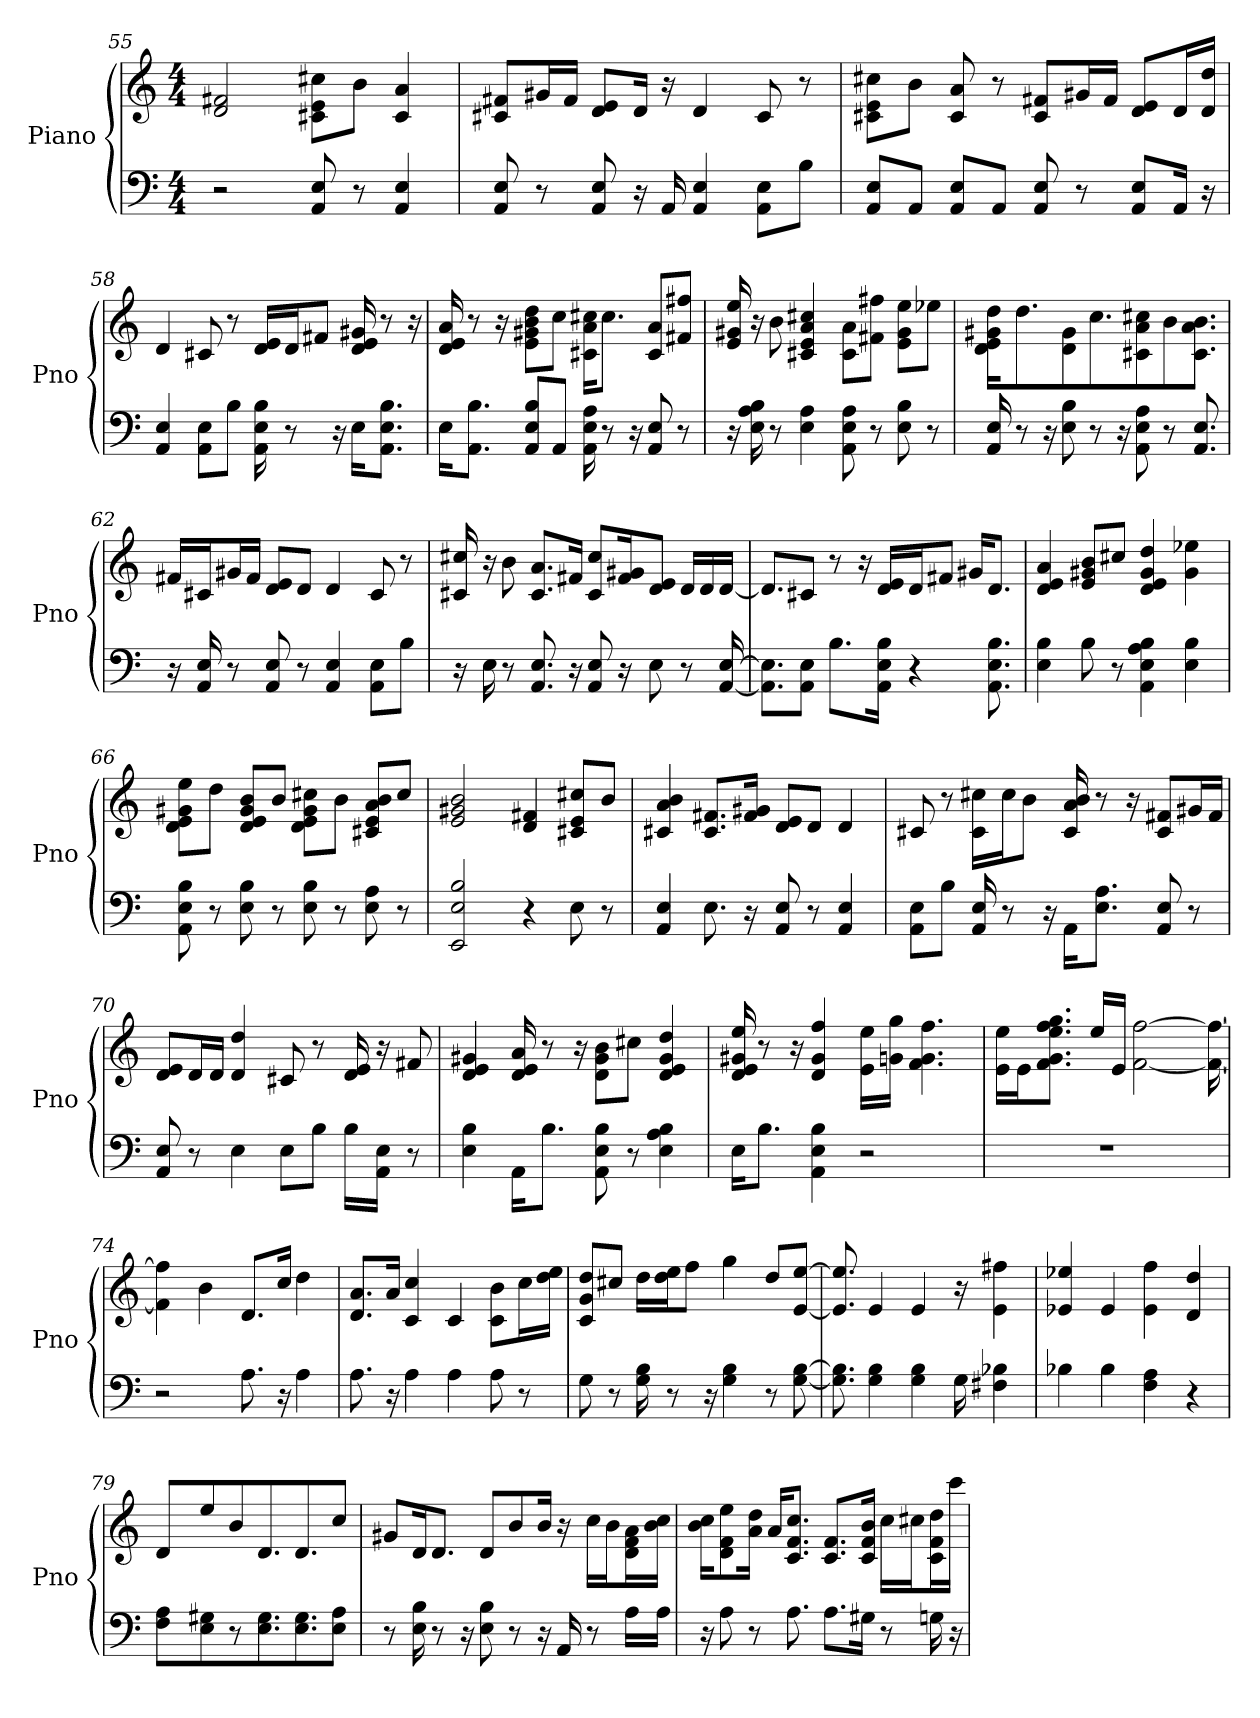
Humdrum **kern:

**kern	**kern
*part1	*part1
*staff2	*staff1
*I"Piano	*
*I'Pno	*
*clefF4	*clefG2
*k[]	*k[]
*C:	*C:
*M4/4	*M4/4
=55	=55
2r	2f# 2d
8AA 8E	8cc#\ 8e\ 8c#\L
8r	8b\J
4E 4AA	4c# 4a
=56	=56
8E 8AA	8f#/ 8c#/L
8r	16g#/L
.	16f#/JJ
8AA 8E	8d/ 8e/L
16r	16d/Jk
16AA	16r
4E 4AA	4d
8E\ 8AA\L	8c#
8B\J	8r
=57	=57
8E/ 8AA/L	8cc#\ 8c#\ 8e\L
8AA/J	8b\J
8E/ 8AA/L	8a 8c#
8AA/J	8r
8AA 8E	8f#/ 8c#/L
8r	16g#/L
.	16f#/JJ
8AA/ 8E/L	8d/ 8e/L
16AA/Jk	16d/L
16r	16d/ 16dd/JJ
=58	=58
4E 4AA	4d
8AA\ 8E\L	8c#
8B\J	8r
16AA 16E 16B	16d/ 16e/LL
8r	16d/J
.	8f#/J
16r	.
16E\KL	16d 16g# 16e
8.AA\ 8.E\ 8.B\J	8r
.	16r
=59	=59
16E\KL	16d 16e 16a
8.AA\ 8.B\J	8r
.	16r
8AA/ 8E/ 8B/L	8b\ 8e\ 8g#\ 8dd\L
8AA/J	8cc\J
16A 16E 16AA	16cc#\ 16a\ 16c#\KL
8r	8.cc#\J
16r	.
8E 8AA	8a/ 8c#/L
8r	8ff#/ 8f#/J
=60	=60
16r	16ee 16e 16g#
16B 16E 16A	16r
8r	8b
4E 4A	4cc# 4a 4e 4c#
8AA 8E 8A	8a\ 8c#\L
8r	8f#\ 8ff#\J
8B 8E	8ee\ 8e\ 8g#\L
8r	8ee-\J
=61	=61
16E 16AA	16dd\ 16g#\ 16e\ 16d\KL
8r	8.dd\J
16r	.
8E 8B	8g#/ 8d/L
8r	8.cc/J
16r	.
8A 8AA 8E	8cc#\ 8a\ 8c#\L
8r	8b\J
8.AA 8.E	8.a 8.b 8.c#J
=62	=62
16r	16f#/LL
16E 16AA	16c#/J
8r	16g#/L
.	16f#/JJ
8E 8AA	8e/ 8d/L
8r	8d/J
4AA 4E	4d
8E\ 8AA\L	8c#
8B\J	8r
=63	=63
16r	16cc# 16c#
16E	16r
8r	8b
8.E 8.AA	8.c#/ 8.a/L
16r	16f#/Jk
8E 8AA	8cc#/ 8c#/L
16r	16g#/ 16f#/K
8E	8d/ 8e/J
8r	16d/LL
.	16d/
[16E [16AA	[16d/JJ
=64	=64
8.E]\ 8.AA]\L	8.d/L]
8AA\ 8E\J	8c#/J
8.B\L	8r
.	16r
16E\ 16B\ 16AA\Jk	16e/ 16d/LL
4r	16d/J
.	8f#/J
.	16g#/KL
8.AA 8.B 8.E	8.d/J
=65	=65
4B 4E	4a 4e 4d
8B	8g#/ 8e/ 8b/L
8r	8cc#/J
4A 4B 4AA 4E	4dd 4g# 4e 4d
4E 4B	4g# 4ee-
=66	=66
8AA 8E 8B	8ee\ 8g#\ 8e\ 8d\L
8r	8dd\J
8B 8E	8e/ 8d/ 8g#/ 8b/L
8r	8b/J
8E 8B	8cc#\ 8g#\ 8e\ 8d\L
8r	8b\J
8A 8E	8c#/ 8e/ 8a/ 8b/L
8r	8cc#/J
=67	=67
2EE 2E 2B	2g# 2b 2e
4r	4f# 4d
8E	8c#/ 8e/ 8cc#/L
8r	8b/J
=68	=68
4AA 4E	4a 4c# 4b
8.E	8.f#/ 8.c#/L
16r	16g#/ 16f#/Jk
8AA 8E	8e/ 8d/L
8r	8d/J
4AA 4E	4d
=69	=69
8E\ 8AA\L	8c#
8B\J	8r
16E 16AA	16cc#\ 16c#\LL
8r	16cc#\J
.	8b\J
16r	.
16AA\KL	16c# 16b 16a
8.E\ 8.A\J	8r
.	16r
8AA 8E	8f#/ 8c#/L
8r	16g#/L
.	16f#/JJ
=70	=70
8E 8AA	8e/ 8d/L
8r	16d/L
.	16d/JJ
4E	4dd 4d
8E\L	8c#
8B\J	8r
16B\LL	16d 16e
16E\ 16AA\JJ	16r
8r	8f#
=71	=71
4B 4E	4e 4d 4g#
16AA\KL	16a 16d 16e
8.B\J	8r
.	16r
8B 8E 8AA	8b\ 8g#\ 8d\L
8r	8cc#\J
4A 4B 4E	4dd 4g# 4d 4e
=72	=72
16E\KL	16ee 16d 16g# 16e
8.B\J	8r
.	16r
4B 4E 4AA	4ff 4d 4g#
2r	16ee\ 16e\LL
.	16gg\ 16g\JJ
.	4.ff 4.f 4.g
=73	=73
1r	16ee\ 16e\LL
.	16e\J
.	8.g\ 8.ee\ 8.gg\ 8.f\ 8.ff\J
.	16ee/LL
.	16e/JJ
.	[2f [2ff
.	16f_ 16ff_
=74	=74
2r	4f] 4ff]
.	4b
8.A	8.d/L
16r	16cc/Jk
4A	4dd
=75	=75
8.A	8.a/ 8.d/L
16r	16a/Jk
4A	4cc 4c
4A	4c
8A	8b\ 8c\L
8r	16cc\L
.	16dd\ 16ee\JJ
=76	=76
8G	8g/ 8dd/ 8c/L
8r	8cc#/J
16B 16G	16dd\LL
8r	16ee\ 16dd\J
.	8ff\J
16r	.
4G 4B	4gg
8r	8dd/L
[8G [8B	[8ee/ [8e/J
=77	=77
8.G] 8.B]	8.ee] 8.e]
4B 4G	4e
4G 4B	4e
16G	16r
4B- 4F#	4ff# 4e
=78	=78
4B-	4e- 4ee-
4B-	4e-
4A 4F	4ff 4e-
4r	4dd 4d
=79	=79
4A 4F	4d
8G# 8E	8ee\L
8r	8b\J
8.G#\ 8.E\L	8.d/L
8.G#\ 8.E\J	8.d/J
8A 8EJ	8ccJ
=80	=80
8r	8g#/L
16E 16B	16d/K
8r	8.d/J
16r	.
8E 8B	8d/L
8r	8b/
16r	16b/Jk
16AA	16r
8r	16cc\LL
.	16b\J
16A\LL	16a\ 16f\ 16d\L
16A\JJ	16b\ 16cc\JJ
=81	=81
16r	16cc\ 16b\KL
8A	8ee\ 8f\ 8d\
8r	16dd\ 16a\Jk
.	16a/KL
8.A	8.cc/ 8.c/ 8.f/J
8.A\L	8.c/ 8.f/L
16G#\Jk	16b/ 16c/ 16f/Jk
8r	16cc\LL
.	16cc#\J
16G	16dd\ 16c\ 16f\L
16r	16ccc\JJ
=	=
*-	*-
